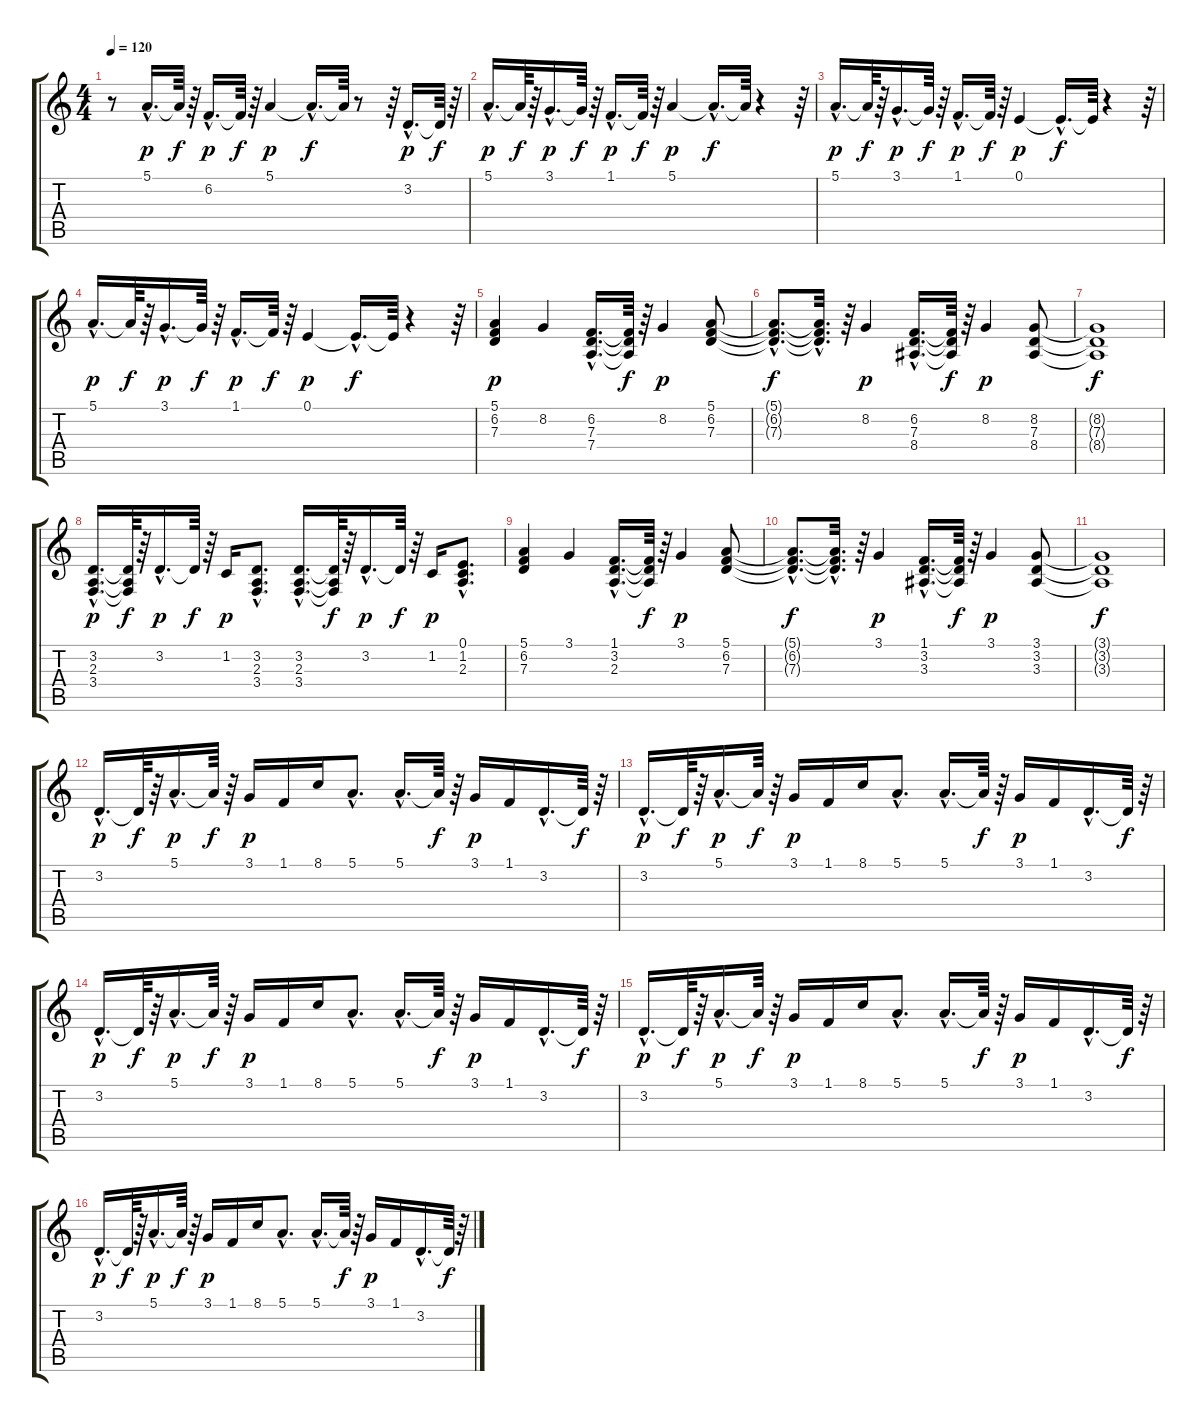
\track "" {instrument synthstrings1}
\staff {score tabs}
\tuning (E4 B3 G3 D3 A2 E2) {hide}
\ts (4 4)
\tempo 120
\clef g2
\ks c
r.8{dy f} 5.1{hac}.16{d dy p} 5.1{t}.64{dy f} r.64 6.2{hac}.16{d dy p} 6.2{t}.64{dy f} r.64 5.1.4{dy p} 5.1{hac t}.16{d dy f} 5.1{t}.64 r.8 r.64 3.2{hac}.16{d dy p} 3.2{t}.64{dy f} r.64 |
5.1{hac}.16{d dy p} 5.1{t}.64{dy f} r.64 3.1{hac}.16{d dy p} 3.1{t}.64{dy f} r.64 1.1{hac}.16{d dy p} 1.1{t}.64{dy f} r.64 5.1.4{dy p} 5.1{hac t}.16{d dy f} 5.1{t}.64 r.4 r.64 |
5.1{hac}.16{d dy p} 5.1{t}.64{dy f} r.64 3.1{hac}.16{d dy p} 3.1{t}.64{dy f} r.64 1.1{hac}.16{d dy p} 1.1{t}.64{dy f} r.64 0.1.4{dy p} 0.1{hac t}.16{d dy f} 0.1{t}.64 r.4 r.64 |
5.1{hac}.16{d dy p} 5.1{t}.64{dy f} r.64 3.1{hac}.16{d dy p} 3.1{t}.64{dy f} r.64 1.1{hac}.16{d dy p} 1.1{t}.64{dy f} r.64 0.1.4{dy p} 0.1{hac t}.16{d dy f} 0.1{t}.64 r.4 r.64 |
(5.1 6.2 7.3).4{dy p} 8.2.4 (6.2{hac} 7.3{hac} 7.4{hac}).16{d} (6.2{t} 7.3{t} 7.4{t}).64{dy f} r.64 8.2.4{dy p} (5.1 6.2 7.3).8 |
(5.1{hac t} 6.2{hac t} 7.3{hac t}).8{d dy f} (5.1{hac t} 6.2{hac t} 7.3{hac t}).32{d} r.64 8.2.4{dy p} (6.2{hac} 7.3{hac} 8.4{hac}).16{d} (6.2{t} 7.3{t} 8.4{t}).64{dy f} r.64 8.2.4{dy p} (8.2 7.3 8.4).8 |
(8.2{t} 7.3{t} 8.4{t}).1{dy f} |
(3.2{hac} 2.3{hac} 3.4{hac}).16{d dy p} (3.2{t} 2.3{t} 3.4{t}).64{dy f} r.64 3.2{hac}.16{d dy p} 3.2{t}.64{dy f} r.64 1.2.16{dy p} (3.2{hac} 2.3{hac} 3.4{hac}).8{d} (3.2{hac} 2.3{hac} 3.4{hac}).16{d} (3.2{t} 2.3{t} 3.4{t}).64{dy f} r.64 3.2{hac}.16{d dy p} 3.2{t}.64{dy f} r.64 1.2.16{dy p} (0.1{hac} 1.2{hac} 2.3{hac}).8{d} |
(5.1 6.2 7.3).4 3.1.4 (1.1{hac} 3.2{hac} 2.3{hac}).16{d} (1.1{t} 3.2{t} 2.3{t}).64{dy f} r.64 3.1.4{dy p} (5.1 6.2 7.3).8 |
(5.1{hac t} 6.2{hac t} 7.3{hac t}).8{d dy f} (5.1{hac t} 6.2{hac t} 7.3{hac t}).32{d} r.64 3.1.4{dy p} (1.1{hac} 3.2{hac} 3.3{hac}).16{d} (1.1{t} 3.2{t} 3.3{t}).64{dy f} r.64 3.1.4{dy p} (3.1 3.2 3.3).8 |
(3.1{t} 3.2{t} 3.3{t}).1{dy f} |
3.2{hac}.16{d dy p} 3.2{t}.64{dy f} r.64 5.1{hac}.16{d dy p} 5.1{t}.64{dy f} r.64 3.1.16{dy p} 1.1.16 8.1.16 5.1{hac}.8{d} 5.1{hac}.16{d} 5.1{t}.64{dy f} r.64 3.1.16{dy p} 1.1.16 3.2{hac}.16{d} 3.2{t}.64{dy f} r.64 |
3.2{hac}.16{d dy p} 3.2{t}.64{dy f} r.64 5.1{hac}.16{d dy p} 5.1{t}.64{dy f} r.64 3.1.16{dy p} 1.1.16 8.1.16 5.1{hac}.8{d} 5.1{hac}.16{d} 5.1{t}.64{dy f} r.64 3.1.16{dy p} 1.1.16 3.2{hac}.16{d} 3.2{t}.64{dy f} r.64 |
3.2{hac}.16{d dy p} 3.2{t}.64{dy f} r.64 5.1{hac}.16{d dy p} 5.1{t}.64{dy f} r.64 3.1.16{dy p} 1.1.16 8.1.16 5.1{hac}.8{d} 5.1{hac}.16{d} 5.1{t}.64{dy f} r.64 3.1.16{dy p} 1.1.16 3.2{hac}.16{d} 3.2{t}.64{dy f} r.64 |
3.2{hac}.16{d dy p} 3.2{t}.64{dy f} r.64 5.1{hac}.16{d dy p} 5.1{t}.64{dy f} r.64 3.1.16{dy p} 1.1.16 8.1.16 5.1{hac}.8{d} 5.1{hac}.16{d} 5.1{t}.64{dy f} r.64 3.1.16{dy p} 1.1.16 3.2{hac}.16{d} 3.2{t}.64{dy f} r.64 |
3.2{hac}.16{d dy p} 3.2{t}.64{dy f} r.64 5.1{hac}.16{d dy p} 5.1{t}.64{dy f} r.64 3.1.16{dy p} 1.1.16 8.1.16 5.1{hac}.8{d} 5.1{hac}.16{d} 5.1{t}.64{dy f} r.64 3.1.16{dy p} 1.1.16 3.2{hac}.16{d} 3.2{t}.64{dy f} r.64
